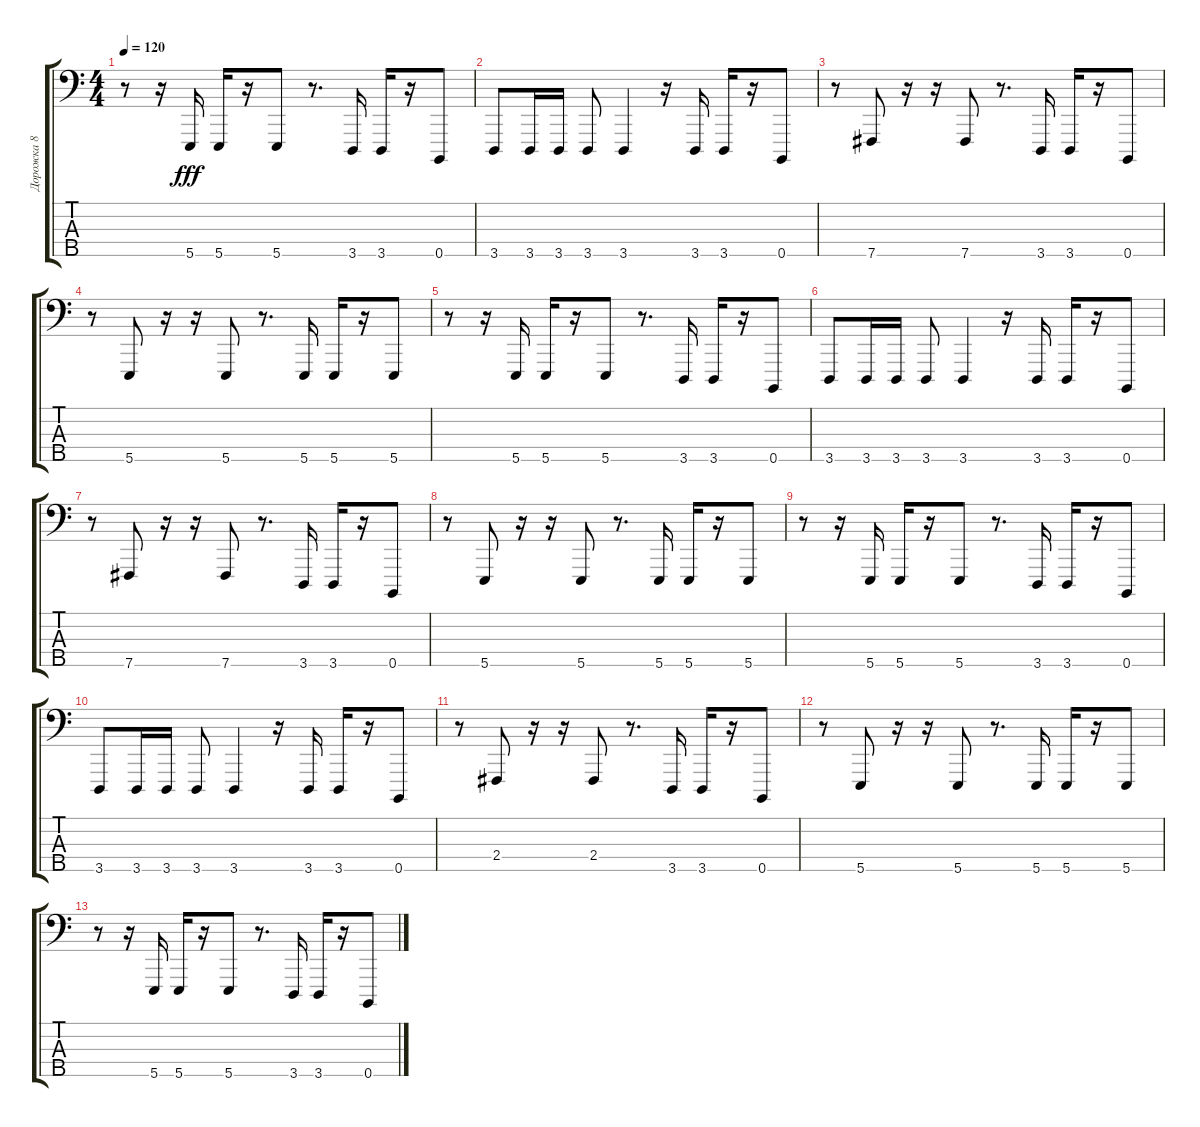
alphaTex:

\track ("Дорожка 8" "Дорожка 8") {instrument lead8bassandlead}
\staff {score tabs}
\tuning (G2 D2 A1 E1 B0) {hide}
\ts (4 4)
\tempo 120
\clef f4
\ks c
r.8{dy fff} r.16 5.5.16 5.5.16 r.16 5.5.8 r.8{d} 3.5.16 3.5.16 r.16 0.5.8 |
3.5.8 3.5.16 3.5.16 3.5.8 3.5.4 r.16 3.5.16 3.5.16 r.16 0.5.8 |
r.8 7.5.8 r.16 r.16 7.5.8 r.8{d} 3.5.16 3.5.16 r.16 0.5.8 |
r.8 5.5.8 r.16 r.16 5.5.8 r.8{d} 5.5.16 5.5.16 r.16 5.5.8 |
r.8 r.16 5.5.16 5.5.16 r.16 5.5.8 r.8{d} 3.5.16 3.5.16 r.16 0.5.8 |
3.5.8 3.5.16 3.5.16 3.5.8 3.5.4 r.16 3.5.16 3.5.16 r.16 0.5.8 |
r.8 7.5.8 r.16 r.16 7.5.8 r.8{d} 3.5.16 3.5.16 r.16 0.5.8 |
r.8 5.5.8 r.16 r.16 5.5.8 r.8{d} 5.5.16 5.5.16 r.16 5.5.8 |
r.8 r.16 5.5.16 5.5.16 r.16 5.5.8 r.8{d} 3.5.16 3.5.16 r.16 0.5.8 |
3.5.8 3.5.16 3.5.16 3.5.8 3.5.4 r.16 3.5.16 3.5.16 r.16 0.5.8 |
r.8 2.4.8 r.16 r.16 2.4.8 r.8{d} 3.5.16 3.5.16 r.16 0.5.8 |
r.8 5.5.8 r.16 r.16 5.5.8 r.8{d} 5.5.16 5.5.16 r.16 5.5.8 |
r.8 r.16 5.5.16 5.5.16 r.16 5.5.8 r.8{d} 3.5.16 3.5.16 r.16 0.5.8
